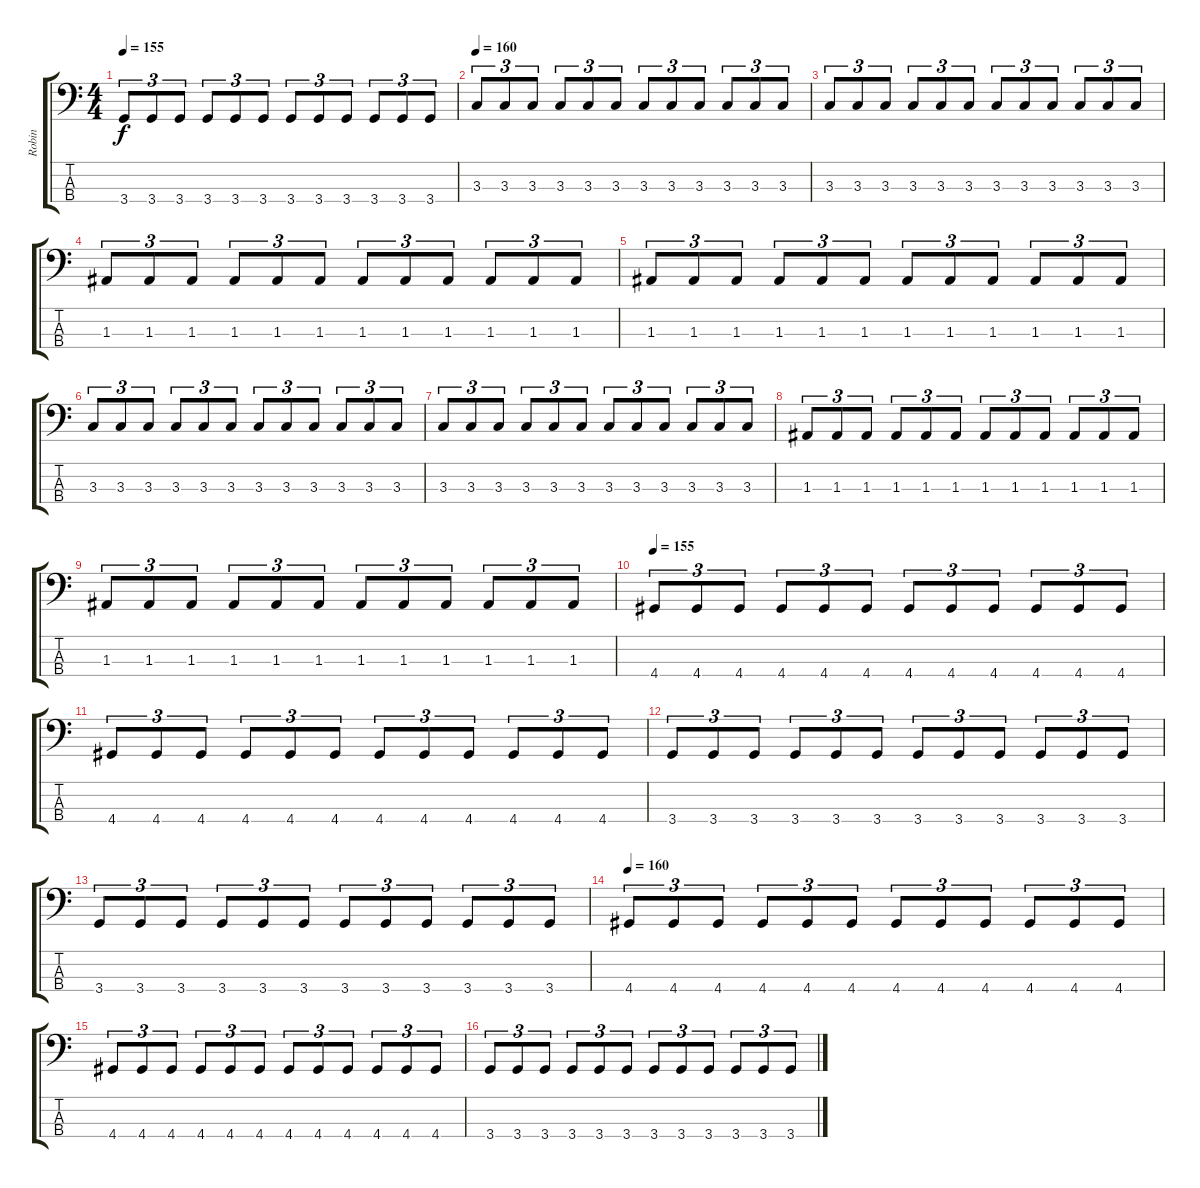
\track ("Robin" "Robin") {instrument electricbassfinger}
\staff {score tabs}
\tuning (G2 D2 A1 E1) {hide}
\ts (4 4)
\tempo 155
\clef f4
\ks c
3.4.8{tu (3 2) dy f} 3.4.8{tu (3 2)} 3.4.8{tu (3 2)} 3.4.8{tu (3 2)} 3.4.8{tu (3 2)} 3.4.8{tu (3 2)} 3.4.8{tu (3 2)} 3.4.8{tu (3 2)} 3.4.8{tu (3 2)} 3.4.8{tu (3 2)} 3.4.8{tu (3 2)} 3.4.8{tu (3 2)} |
\tempo 160
3.3.8{tu (3 2)} 3.3.8{tu (3 2)} 3.3.8{tu (3 2)} 3.3.8{tu (3 2)} 3.3.8{tu (3 2)} 3.3.8{tu (3 2)} 3.3.8{tu (3 2)} 3.3.8{tu (3 2)} 3.3.8{tu (3 2)} 3.3.8{tu (3 2)} 3.3.8{tu (3 2)} 3.3.8{tu (3 2)} |
3.3.8{tu (3 2)} 3.3.8{tu (3 2)} 3.3.8{tu (3 2)} 3.3.8{tu (3 2)} 3.3.8{tu (3 2)} 3.3.8{tu (3 2)} 3.3.8{tu (3 2)} 3.3.8{tu (3 2)} 3.3.8{tu (3 2)} 3.3.8{tu (3 2)} 3.3.8{tu (3 2)} 3.3.8{tu (3 2)} |
1.3.8{tu (3 2)} 1.3.8{tu (3 2)} 1.3.8{tu (3 2)} 1.3.8{tu (3 2)} 1.3.8{tu (3 2)} 1.3.8{tu (3 2)} 1.3.8{tu (3 2)} 1.3.8{tu (3 2)} 1.3.8{tu (3 2)} 1.3.8{tu (3 2)} 1.3.8{tu (3 2)} 1.3.8{tu (3 2)} |
1.3.8{tu (3 2)} 1.3.8{tu (3 2)} 1.3.8{tu (3 2)} 1.3.8{tu (3 2)} 1.3.8{tu (3 2)} 1.3.8{tu (3 2)} 1.3.8{tu (3 2)} 1.3.8{tu (3 2)} 1.3.8{tu (3 2)} 1.3.8{tu (3 2)} 1.3.8{tu (3 2)} 1.3.8{tu (3 2)} |
3.3.8{tu (3 2)} 3.3.8{tu (3 2)} 3.3.8{tu (3 2)} 3.3.8{tu (3 2)} 3.3.8{tu (3 2)} 3.3.8{tu (3 2)} 3.3.8{tu (3 2)} 3.3.8{tu (3 2)} 3.3.8{tu (3 2)} 3.3.8{tu (3 2)} 3.3.8{tu (3 2)} 3.3.8{tu (3 2)} |
3.3.8{tu (3 2)} 3.3.8{tu (3 2)} 3.3.8{tu (3 2)} 3.3.8{tu (3 2)} 3.3.8{tu (3 2)} 3.3.8{tu (3 2)} 3.3.8{tu (3 2)} 3.3.8{tu (3 2)} 3.3.8{tu (3 2)} 3.3.8{tu (3 2)} 3.3.8{tu (3 2)} 3.3.8{tu (3 2)} |
1.3.8{tu (3 2)} 1.3.8{tu (3 2)} 1.3.8{tu (3 2)} 1.3.8{tu (3 2)} 1.3.8{tu (3 2)} 1.3.8{tu (3 2)} 1.3.8{tu (3 2)} 1.3.8{tu (3 2)} 1.3.8{tu (3 2)} 1.3.8{tu (3 2)} 1.3.8{tu (3 2)} 1.3.8{tu (3 2)} |
1.3.8{tu (3 2)} 1.3.8{tu (3 2)} 1.3.8{tu (3 2)} 1.3.8{tu (3 2)} 1.3.8{tu (3 2)} 1.3.8{tu (3 2)} 1.3.8{tu (3 2)} 1.3.8{tu (3 2)} 1.3.8{tu (3 2)} 1.3.8{tu (3 2)} 1.3.8{tu (3 2)} 1.3.8{tu (3 2)} |
\tempo 155
4.4.8{tu (3 2)} 4.4.8{tu (3 2)} 4.4.8{tu (3 2)} 4.4.8{tu (3 2)} 4.4.8{tu (3 2)} 4.4.8{tu (3 2)} 4.4.8{tu (3 2)} 4.4.8{tu (3 2)} 4.4.8{tu (3 2)} 4.4.8{tu (3 2)} 4.4.8{tu (3 2)} 4.4.8{tu (3 2)} |
4.4.8{tu (3 2)} 4.4.8{tu (3 2)} 4.4.8{tu (3 2)} 4.4.8{tu (3 2)} 4.4.8{tu (3 2)} 4.4.8{tu (3 2)} 4.4.8{tu (3 2)} 4.4.8{tu (3 2)} 4.4.8{tu (3 2)} 4.4.8{tu (3 2)} 4.4.8{tu (3 2)} 4.4.8{tu (3 2)} |
3.4.8{tu (3 2)} 3.4.8{tu (3 2)} 3.4.8{tu (3 2)} 3.4.8{tu (3 2)} 3.4.8{tu (3 2)} 3.4.8{tu (3 2)} 3.4.8{tu (3 2)} 3.4.8{tu (3 2)} 3.4.8{tu (3 2)} 3.4.8{tu (3 2)} 3.4.8{tu (3 2)} 3.4.8{tu (3 2)} |
3.4.8{tu (3 2)} 3.4.8{tu (3 2)} 3.4.8{tu (3 2)} 3.4.8{tu (3 2)} 3.4.8{tu (3 2)} 3.4.8{tu (3 2)} 3.4.8{tu (3 2)} 3.4.8{tu (3 2)} 3.4.8{tu (3 2)} 3.4.8{tu (3 2)} 3.4.8{tu (3 2)} 3.4.8{tu (3 2)} |
\tempo 160
4.4.8{tu (3 2)} 4.4.8{tu (3 2)} 4.4.8{tu (3 2)} 4.4.8{tu (3 2)} 4.4.8{tu (3 2)} 4.4.8{tu (3 2)} 4.4.8{tu (3 2)} 4.4.8{tu (3 2)} 4.4.8{tu (3 2)} 4.4.8{tu (3 2)} 4.4.8{tu (3 2)} 4.4.8{tu (3 2)} |
4.4.8{tu (3 2)} 4.4.8{tu (3 2)} 4.4.8{tu (3 2)} 4.4.8{tu (3 2)} 4.4.8{tu (3 2)} 4.4.8{tu (3 2)} 4.4.8{tu (3 2)} 4.4.8{tu (3 2)} 4.4.8{tu (3 2)} 4.4.8{tu (3 2)} 4.4.8{tu (3 2)} 4.4.8{tu (3 2)} |
3.4.8{tu (3 2)} 3.4.8{tu (3 2)} 3.4.8{tu (3 2)} 3.4.8{tu (3 2)} 3.4.8{tu (3 2)} 3.4.8{tu (3 2)} 3.4.8{tu (3 2)} 3.4.8{tu (3 2)} 3.4.8{tu (3 2)} 3.4.8{tu (3 2)} 3.4.8{tu (3 2)} 3.4.8{tu (3 2)}
